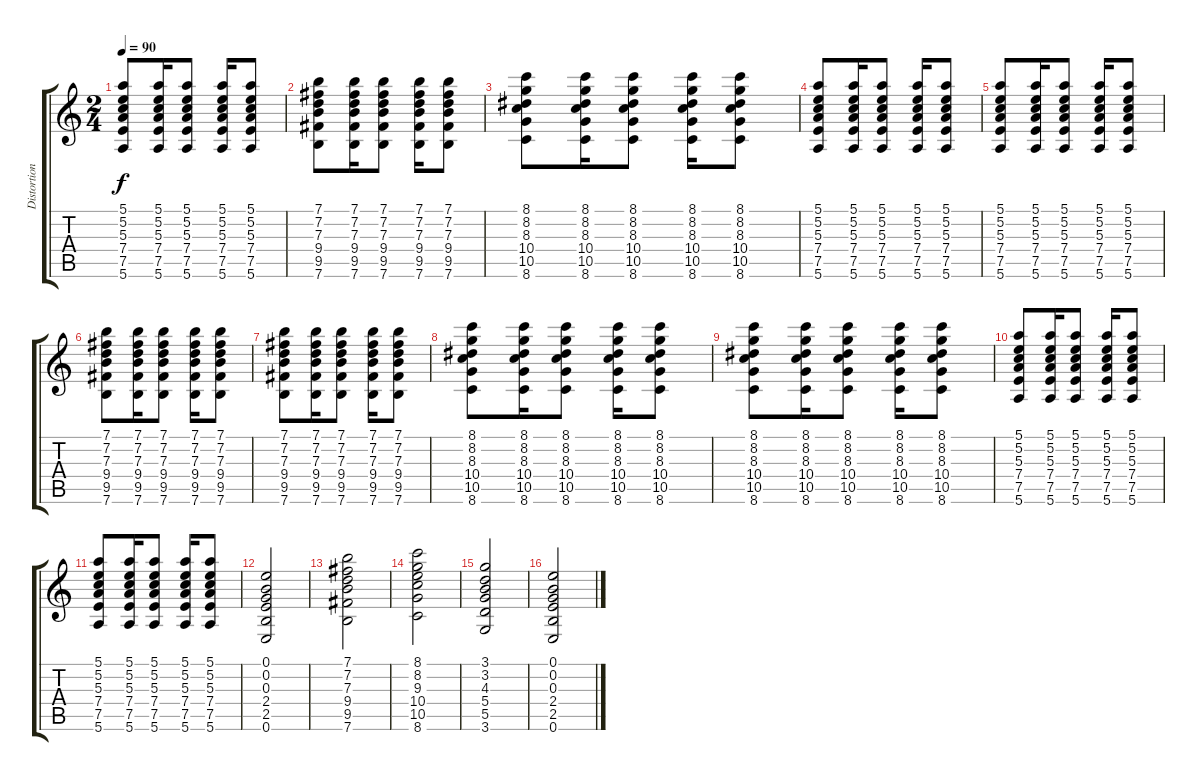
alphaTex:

\track ("Distortion " "Distortion") {instrument distortionguitar}
\staff {score tabs}
\tuning (E4 B3 G3 D3 A2 E2) {hide}
\ts (2 4)
\tempo 90
\clef g2
\ks c
(5.1 5.2 5.3 7.4 7.5 5.6).8{dy f} (5.1 5.2 5.3 7.4 7.5 5.6).16 (5.1 5.2 5.3 7.4 7.5 5.6).8 (5.1 5.2 5.3 7.4 7.5 5.6).16 (5.1 5.2 5.3 7.4 7.5 5.6).8 |
(7.1 7.2 7.3 9.4 9.5 7.6).8 (7.1 7.2 7.3 9.4 9.5 7.6).16 (7.1 7.2 7.3 9.4 9.5 7.6).8 (7.1 7.2 7.3 9.4 9.5 7.6).16 (7.1 7.2 7.3 9.4 9.5 7.6).8 |
(8.1 8.2 8.3 10.4 10.5 8.6).8 (8.1 8.2 8.3 10.4 10.5 8.6).16 (8.1 8.2 8.3 10.4 10.5 8.6).8 (8.1 8.2 8.3 10.4 10.5 8.6).16 (8.1 8.2 8.3 10.4 10.5 8.6).8 |
(5.1 5.2 5.3 7.4 7.5 5.6).8 (5.1 5.2 5.3 7.4 7.5 5.6).16 (5.1 5.2 5.3 7.4 7.5 5.6).8 (5.1 5.2 5.3 7.4 7.5 5.6).16 (5.1 5.2 5.3 7.4 7.5 5.6).8 |
(5.1 5.2 5.3 7.4 7.5 5.6).8 (5.1 5.2 5.3 7.4 7.5 5.6).16 (5.1 5.2 5.3 7.4 7.5 5.6).8 (5.1 5.2 5.3 7.4 7.5 5.6).16 (5.1 5.2 5.3 7.4 7.5 5.6).8 |
(7.1 7.2 7.3 9.4 9.5 7.6).8 (7.1 7.2 7.3 9.4 9.5 7.6).16 (7.1 7.2 7.3 9.4 9.5 7.6).8 (7.1 7.2 7.3 9.4 9.5 7.6).16 (7.1 7.2 7.3 9.4 9.5 7.6).8 |
(7.1 7.2 7.3 9.4 9.5 7.6).8 (7.1 7.2 7.3 9.4 9.5 7.6).16 (7.1 7.2 7.3 9.4 9.5 7.6).8 (7.1 7.2 7.3 9.4 9.5 7.6).16 (7.1 7.2 7.3 9.4 9.5 7.6).8 |
(8.1 8.2 8.3 10.4 10.5 8.6).8 (8.1 8.2 8.3 10.4 10.5 8.6).16 (8.1 8.2 8.3 10.4 10.5 8.6).8 (8.1 8.2 8.3 10.4 10.5 8.6).16 (8.1 8.2 8.3 10.4 10.5 8.6).8 |
(8.1 8.2 8.3 10.4 10.5 8.6).8 (8.1 8.2 8.3 10.4 10.5 8.6).16 (8.1 8.2 8.3 10.4 10.5 8.6).8 (8.1 8.2 8.3 10.4 10.5 8.6).16 (8.1 8.2 8.3 10.4 10.5 8.6).8 |
(5.1 5.2 5.3 7.4 7.5 5.6).8 (5.1 5.2 5.3 7.4 7.5 5.6).16 (5.1 5.2 5.3 7.4 7.5 5.6).8 (5.1 5.2 5.3 7.4 7.5 5.6).16 (5.1 5.2 5.3 7.4 7.5 5.6).8 |
(5.1 5.2 5.3 7.4 7.5 5.6).8 (5.1 5.2 5.3 7.4 7.5 5.6).16 (5.1 5.2 5.3 7.4 7.5 5.6).8 (5.1 5.2 5.3 7.4 7.5 5.6).16 (5.1 5.2 5.3 7.4 7.5 5.6).8 |
(0.1 0.2 0.3 2.4 2.5 0.6).2{instrument overdrivenguitar} |
(7.1 7.2 7.3 9.4 9.5 7.6).2 |
(8.1 8.2 9.3 10.4 10.5 8.6).2 |
(3.1 3.2 4.3 5.4 5.5 3.6).2 |
(0.1 0.2 0.3 2.4 2.5 0.6).2
